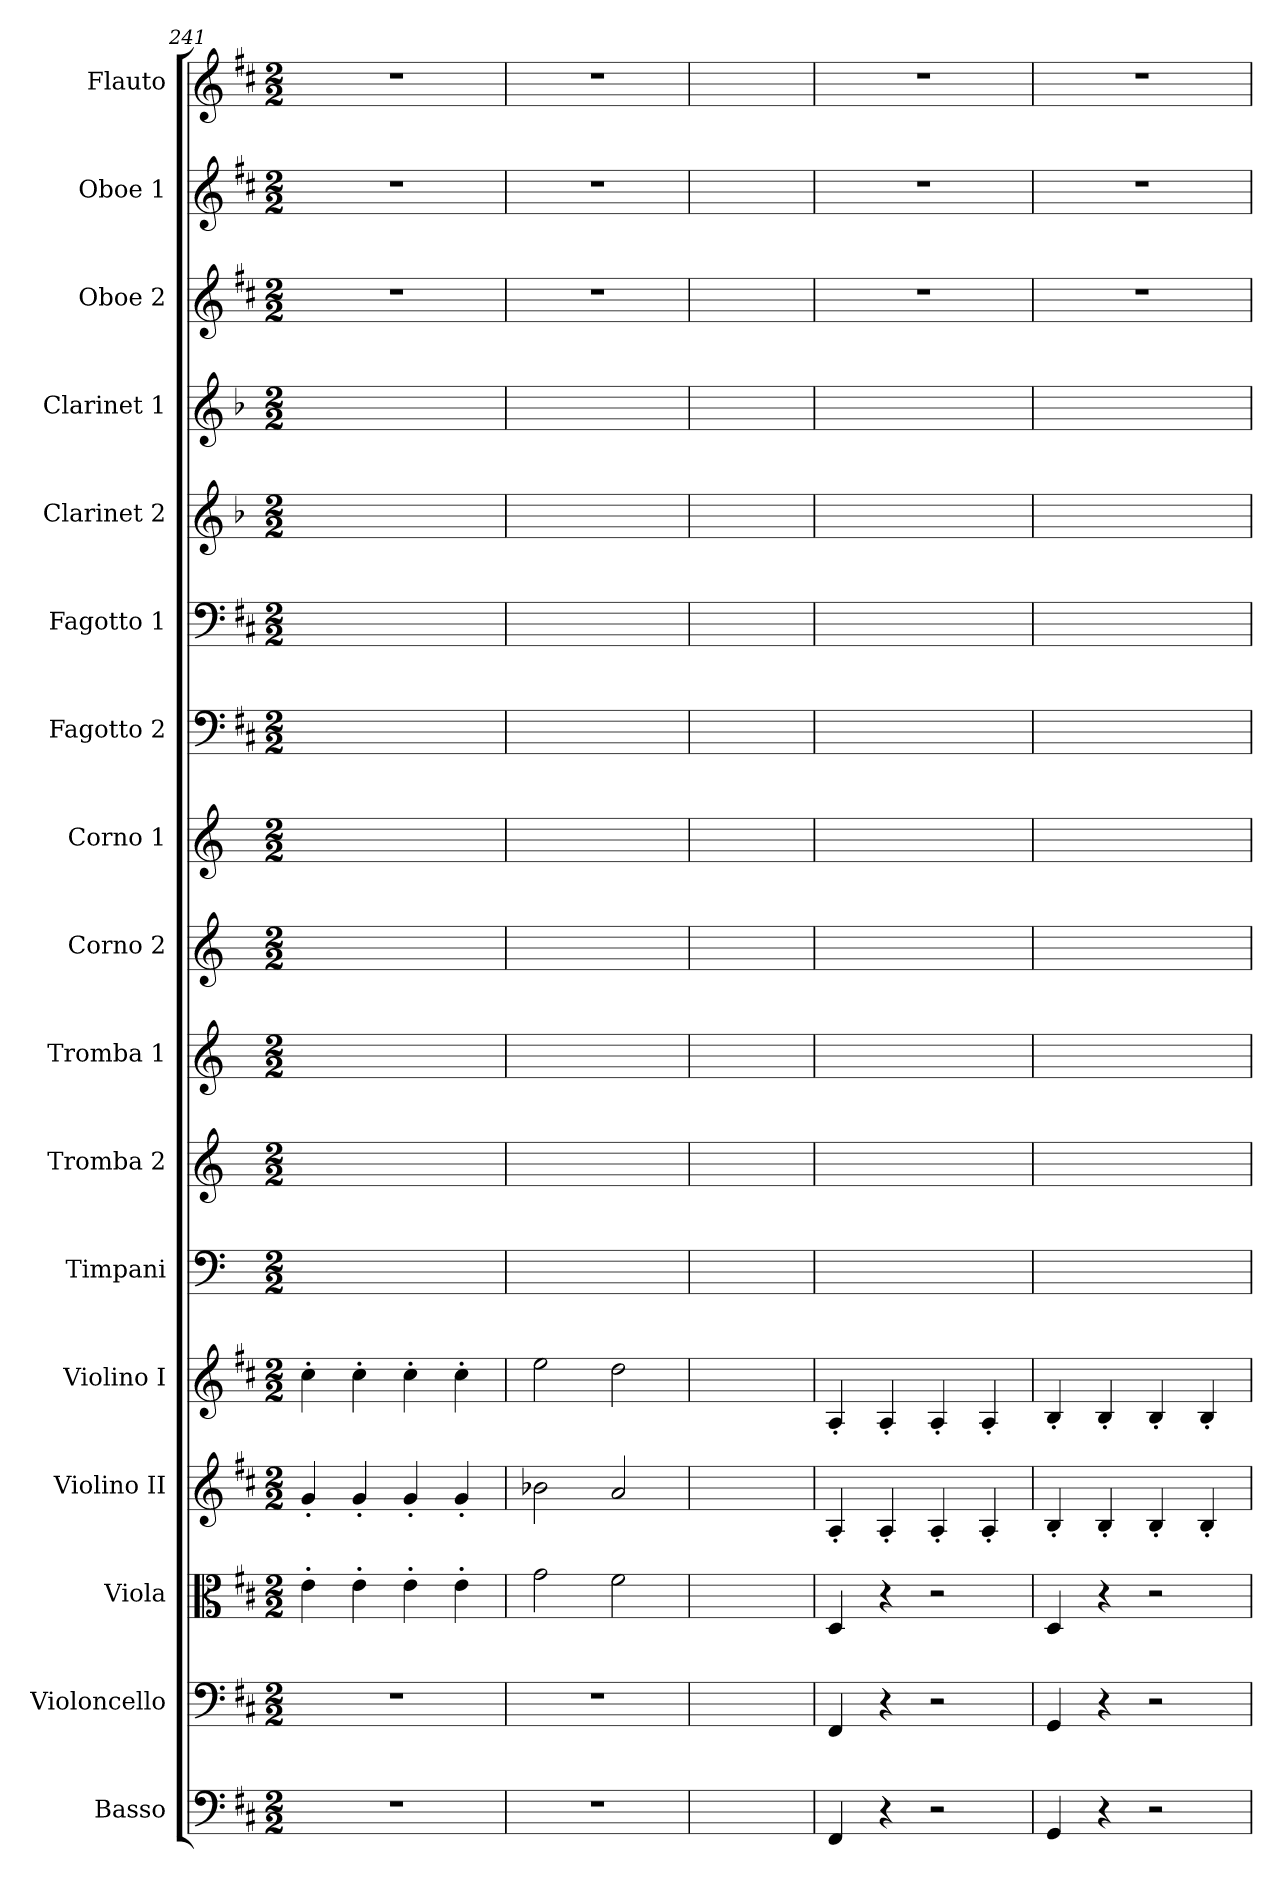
**kern	**kern	**kern	**kern	**kern	**kern	**kern	**kern	**kern	**kern	**kern	**kern	**kern	**kern	**kern	**kern	**kern
*part17	*part16	*part15	*part14	*part13	*part12	*part11	*part10	*part9	*part8	*part7	*part6	*part5	*part4	*part3	*part2	*part1
*staff17	*staff16	*staff15	*staff14	*staff13	*staff12	*staff11	*staff10	*staff9	*staff8	*staff7	*staff6	*staff5	*staff4	*staff3	*staff2	*staff1
*I"Basso	*I"Violoncello	*I"Viola	*I"Violino II	*I"Violino I	*I"Timpani	*I"Tromba 2	*I"Tromba 1	*I"Corno 2	*I"Corno 1	*I"Fagotto 2	*I"Fagotto 1	*I"Clarinet 2	*I"Clarinet 1	*I"Oboe 2	*I"Oboe 1	*I"Flauto
*	*I'Vc	*I'Vla	*I'Vln	*I'Vln	*	*	*	*	*	*	*	*I'Cl	*I'Cl	*I'Ob	*I'Ob	*I'Fl
*clefF4	*clefF4	*clefC3	*clefG2	*clefG2	*clefF4	*clefG2	*clefG2	*clefG2	*clefG2	*clefF4	*clefF4	*clefG2	*clefG2	*clefG2	*clefG2	*clefG2
*ITrd7c12	*	*	*	*	*	*ITrd-1c-2	*ITrd-1c-2	*ITrd6c10	*ITrd6c10	*	*	*ITrd2c3	*ITrd2c3	*	*	*
*k[f#c#]	*k[f#c#]	*k[f#c#]	*k[f#c#]	*k[f#c#]	*	*	*	*	*	*k[f#c#]	*k[f#c#]	*k[f#c#]	*k[f#c#]	*k[f#c#]	*k[f#c#]	*k[f#c#]
*M2/2	*M2/2	*M2/2	*M2/2	*M2/2	*M2/2	*M2/2	*M2/2	*M2/2	*M2/2	*M2/2	*M2/2	*M2/2	*M2/2	*M2/2	*M2/2	*M2/2
=241	=241	=241	=241	=241	=241	=241	=241	=241	=241	=241	=241	=241	=241	=241	=241	=241
1r	1r	4e'	4g'	4cc#'	1ryy	1ryy	1ryy	1ryy	1ryy	1ryy	1ryy	1ryy	1ryy	1r	1r	1r
.	.	4e'	4g'	4cc#'	.	.	.	.	.	.	.	.	.	.	.	.
.	.	4e'	4g'	4cc#'	.	.	.	.	.	.	.	.	.	.	.	.
.	.	4e'	4g'	4cc#'	.	.	.	.	.	.	.	.	.	.	.	.
=242	=242	=242	=242	=242	=242	=242	=242	=242	=242	=242	=242	=242	=242	=242	=242	=242
1r	1r	2g	2b-X	2ee	1ryy	1ryy	1ryy	1ryy	1ryy	1ryy	1ryy	1ryy	1ryy	1r	1r	1r
.	.	2f#	2a	2dd	.	.	.	.	.	.	.	.	.	.	.	.
=243	=243	=243	=243	=243	=243	=243	=243	=243	=243	=243	=243	=243	=243	=243	=243	=243
1ryy	1ryy	1ryy	1ryy	1ryy	1ryy	1ryy	1ryy	1ryy	1ryy	1ryy	1ryy	1ryy	1ryy	1ryy	1ryy	1ryy
=245	=245	=245	=245	=245	=245	=245	=245	=245	=245	=245	=245	=245	=245	=245	=245	=245
4FFF#	4FF#	4D	4A'	4A'	1ryy	1ryy	1ryy	1ryy	1ryy	1ryy	1ryy	1ryy	1ryy	1r	1r	1r
4r	4r	4r	4A'	4A'	.	.	.	.	.	.	.	.	.	.	.	.
2r	2r	2r	4A'	4A'	.	.	.	.	.	.	.	.	.	.	.	.
.	.	.	4A'	4A'	.	.	.	.	.	.	.	.	.	.	.	.
=246	=246	=246	=246	=246	=246	=246	=246	=246	=246	=246	=246	=246	=246	=246	=246	=246
4GGG	4GG	4D	4B'	4B'	1ryy	1ryy	1ryy	1ryy	1ryy	1ryy	1ryy	1ryy	1ryy	1r	1r	1r
4r	4r	4r	4B'	4B'	.	.	.	.	.	.	.	.	.	.	.	.
2r	2r	2r	4B'	4B'	.	.	.	.	.	.	.	.	.	.	.	.
.	.	.	4B'	4B'	.	.	.	.	.	.	.	.	.	.	.	.
=	=	=	=	=	=	=	=	=	=	=	=	=	=	=	=	=
*-	*-	*-	*-	*-	*-	*-	*-	*-	*-	*-	*-	*-	*-	*-	*-	*-
